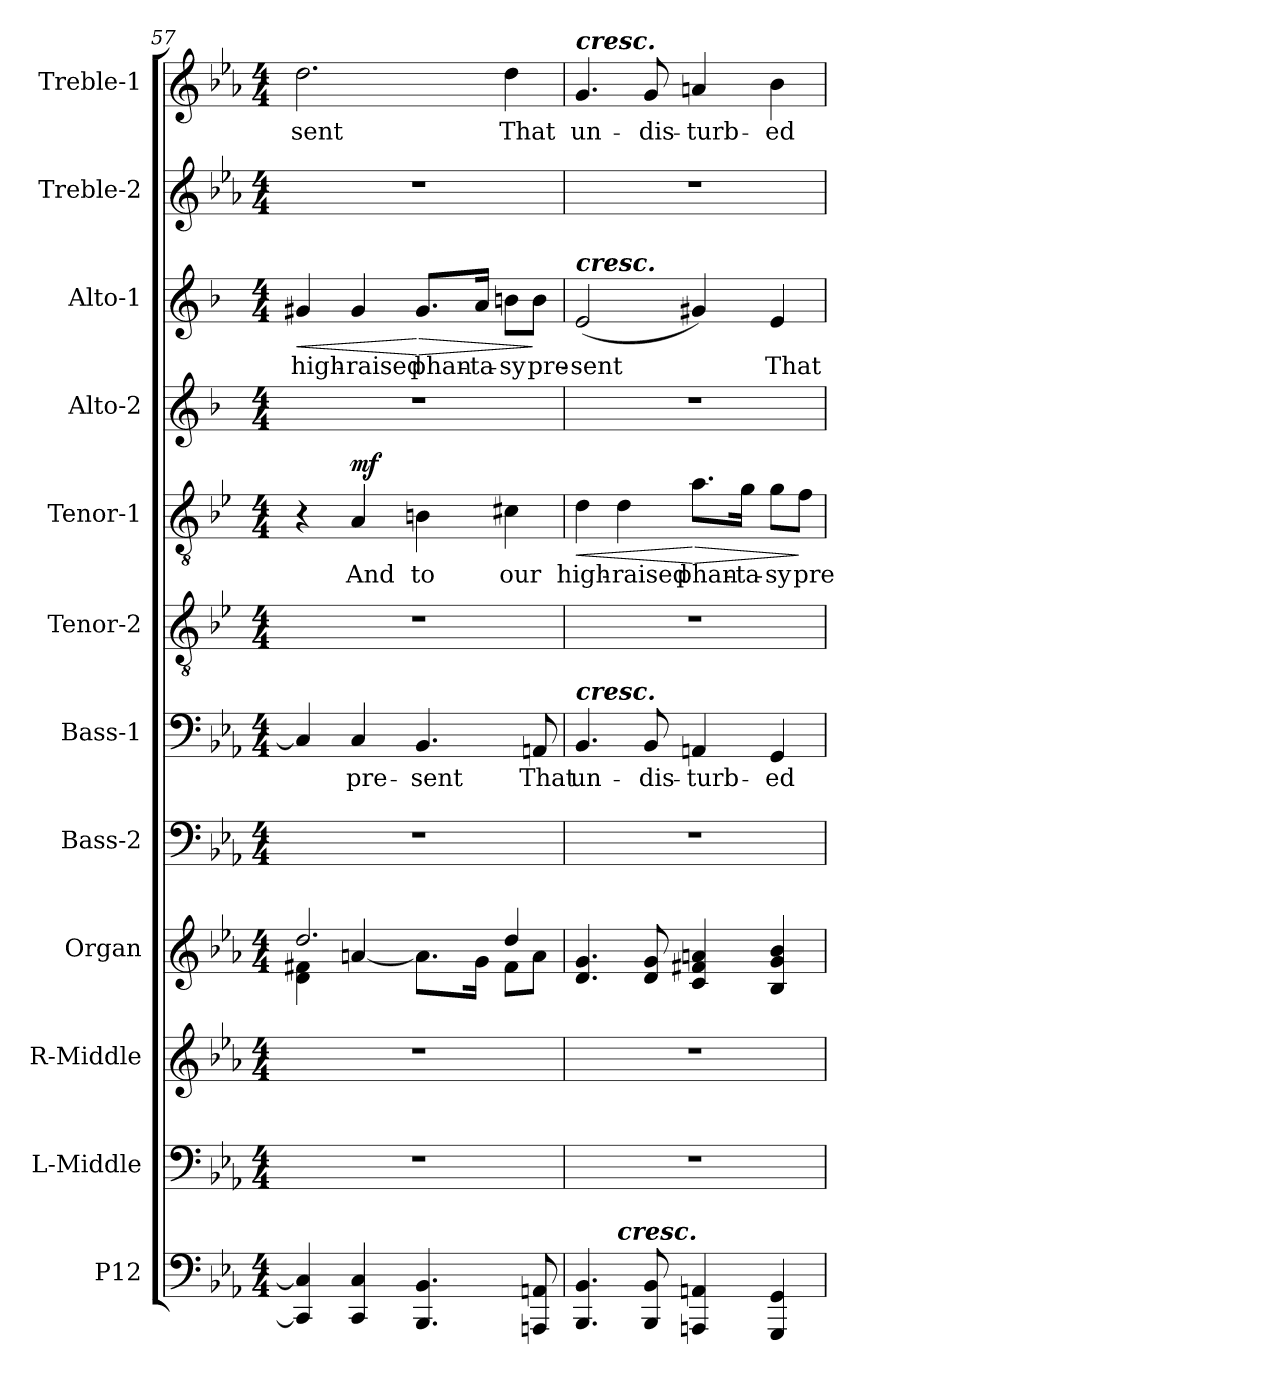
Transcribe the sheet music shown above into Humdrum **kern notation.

**kern	**kern	**kern	**kern	**kern	**kern	**text	**kern	**kern	**text	**dynam	**kern	**kern	**text	**dynam	**kern	**kern	**text
*part12	*part11	*part10	*part9	*part8	*part7	*part7	*part6	*part5	*part5	*part5	*part4	*part3	*part3	*part3	*part2	*part1	*part1
*staff12	*staff11	*staff10	*staff9	*staff8	*staff7	*staff7	*staff6	*staff5	*staff5	*staff5	*staff4	*staff3	*staff3	*staff3	*staff2	*staff1	*staff1
*I"P12	*I"L-Middle	*I"R-Middle	*I"Organ	*I"Bass-2	*I"Bass-1	*	*I"Tenor-2	*I"Tenor-1	*	*	*I"Alto-2	*I"Alto-1	*	*	*I"Treble-2	*I"Treble-1	*
*	*I'L-M	*	*	*I'B2:	*I'B:	*	*I'T2:	*I'T:	*	*	*I'A2:	*I'A:	*	*	*	*	*
*clefF4	*clefF4	*clefG2	*clefG2	*clefF4	*clefF4	*	*clefGv2	*clefGv2	*	*	*clefG2	*clefG2	*	*	*clefG2	*clefG2	*
*	*	*	*	*	*	*	*ITrd4c7	*ITrd4c7	*	*	*ITrd1c2	*ITrd1c2	*	*	*ITrd-7c-12	*ITrd-7c-12	*
*k[b-e-a-]	*k[b-e-a-]	*k[b-e-a-]	*k[b-e-a-]	*k[b-e-a-]	*k[b-e-a-]	*	*k[b-e-a-]	*k[b-e-a-]	*	*	*k[b-e-a-]	*k[b-e-a-]	*	*	*k[b-e-a-]	*k[b-e-a-]	*
*E-:	*E-:	*E-:	*E-:	*E-:	*E-:	*	*E-:	*E-:	*	*	*E-:	*E-:	*	*	*E-:	*E-:	*
*M4/4	*M4/4	*M4/4	*M4/4	*M4/4	*M4/4	*	*M4/4	*M4/4	*	*	*M4/4	*M4/4	*	*	*M4/4	*M4/4	*
=57	=57	=57	=57	=57	=57	=57	=57	=57	=57	=57	=57	=57	=57	=57	=57	=57	=57
*	*	*	*^	*	*	*	*	*	*	*	*	*	*	*	*	*	*
!	!	!	!	!	!	!	!	!	!	!	!	!	!	!LO:LY:b:color=#000000	!LO:HP:b	!	!	!
!	!	!	!	!	!	!	!	!	!	!	!	!	!	!	!	!	!	!LO:LY:b:color=#000000
4CCi/] 4Ci]	1r	1r	2.ddi/	4di\ 4f#Xi	1r	4Ci/]	.	1r	4r	.	.	1r	4f#Xi/	high-	<	1r	2.dddi\	-sent
!	!	!	!	!	!	!	!LO:LY:b:color=#000000	!	!	!	!	!	!	!	!	!	!	!
!	!	!	!	!	!	!	!	!	!	!LO:LY:b:color=#000000	!	!	!	!	!	!	!	!
!	!	!	!	!	!	!	!	!	!	!	!	!	!	!LO:LY:b:color=#000000	!	!	!	!
4CCi/ 4Ci	.	.	.	[4ani/	.	4Ci/	pre-	.	4Di/	And	mf	.	4f#i/	-raised	.	.	.	.
!	!	!	!	!	!	!	!LO:LY:b:color=#000000	!	!	!	!	!	!	!	!	!	!	!
!	!	!	!	!	!	!	!	!	!	!LO:LY:b:color=#000000	!	!	!	!	!	!	!	!
!	!	!	!	!	!	!	!	!	!	!	!	!	!	!LO:LY:b:color=#000000	!LO:HP:n=1:b	!	!	!
4.BBB-i/ 4.BB-i	.	.	.	8.ai\L]	.	4.BB-i/	-sent	.	4Eni\	to	.	.	8.f#i/L	phan-	[ >	.	.	.
!	!	!	!	!	!	!	!	!	!	!	!	!	!	!LO:LY:b:color=#000000	!	!	!	!
.	.	.	.	16gi\Jk	.	.	.	.	.	.	.	.	16gi/Jk	-ta-	.	.	.	.
!	!	!	!	!	!	!	!	!	!	!LO:LY:b:color=#000000	!	!	!	!	!	!	!	!
!	!	!	!	!	!	!	!	!	!	!	!	!	!	!LO:LY:b:color=#000000	!	!	!	!
!	!	!	!	!	!	!	!	!	!	!	!	!	!	!	!	!	!	!LO:LY:b:color=#000000
.	.	.	4ddi/	8f#i\L	.	.	.	.	4F#Xi\	our	.	.	8ani\L	-sy	.	.	4dddi\	That
!	!	!	!	!	!	!	!LO:LY:b:color=#000000	!	!	!	!	!	!	!	!	!	!	!
!	!	!	!	!	!	!	!	!	!	!	!	!	!	!LO:LY:b:color=#000000	!	!	!	!
8AAAni/ 8AAni	.	.	.	8ai\J	.	8AAni/	That	.	.	.	.	.	8ai\J	pre-	]	.	.	.
*	*	*	*v	*v	*	*	*	*	*	*	*	*	*	*	*	*	*	*
=58	=58	=58	=58	=58	=58	=58	=58	=58	=58	=58	=58	=58	=58	=58	=58	=58	=58
*	*	*	*^	*	*	*	*	*	*	*	*	*	*	*	*	*	*
!	!	!	!	!	!	!	!LO:LY:b:color=#000000	!	!	!	!	!	!	!	!	!	!	!
*	*	*	*v	*v	*	*	*	*	*	*	*	*	*	*	*	*	*	*
*	*	*	*^	*	*	*	*	*	*	*	*	*	*	*	*	*	*
!	!	!	!	!	!	!	!	!	!	!LO:LY:b:color=#000000	!LO:HP:b	!	!	!	!	!	!	!
*	*	*	*v	*v	*	*	*	*	*	*	*	*	*	*	*	*	*	*
*	*	*	*^	*	*	*	*	*	*	*	*	*	*	*	*	*	*
!	!	!	!	!	!	!	!	!	!	!	!	!	!	!LO:LY:b:color=#000000	!	!	!	!
*	*	*	*v	*v	*	*	*	*	*	*	*	*	*	*	*	*	*	*
*	*	*	*^	*	*	*	*	*	*	*	*	*	*	*	*	*	*
!	!	!	!	!	!	!	!	!	!	!	!	!	!	!	!	!	!LO:TX:a:Bi:t=cresc.	!
!	!	!	!	!	!	!	!	!	!	!	!	!	!LO:TX:a:Bi:t=cresc.	!	!	!	!	!
!	!	!	!	!	!	!LO:TX:a:Bi:t=cresc.	!	!	!	!	!	!	!	!	!	!	!	!
!LO:TX:a:Bi:t=poco	!	!	!	!	!	!	!	!	!	!	!	!	!	!	!	!	!	!
!	!	!	!	!	!	!	!	!	!	!	!	!	!	!	!	!	!	!LO:LY:b:color=#000000
*^	*	*	*v	*v	*	*	*	*	*	*	*	*	*	*	*	*	*	*
4.BBB-i/ 4.BB-i	4ryy	1r	1r	4.di/ 4.gi	1r	4.BB-i/	un-	1r	4Gi\	high-	<	1r	(2di/	-sent	.	1r	4.ggi/	un-
!	!LO:TX:a:Bi:t=cresc.	!	!	!	!	!	!	!	!	!	!	!	!	!	!	!	!	!
!	!	!	!	!	!	!	!	!	!	!LO:LY:b:color=#000000	!	!	!	!	!	!	!	!
.	2.ryy	.	.	.	.	.	.	.	4Gi\	-raised	.	.	.	.	.	.	.	.
!	!	!	!	!	!	!	!LO:LY:b:color=#000000	!	!	!	!	!	!	!	!	!	!	!
!	!	!	!	!	!	!	!	!	!	!	!	!	!	!	!	!	!	!LO:LY:b:color=#000000
8BBB-i/ 8BB-i	.	.	.	8di/ 8gi	.	8BB-i/	-dis-	.	.	.	.	.	.	.	.	.	8ggi/	-dis-
!	!	!	!	!	!	!	!LO:LY:b:color=#000000	!	!	!	!	!	!	!	!	!	!	!
!	!	!	!	!	!	!	!	!	!	!LO:LY:b:color=#000000	!LO:HP:n=1:b	!	!	!	!	!	!	!
!	!	!	!	!	!	!	!	!	!	!	!	!	!	!	!	!	!	!LO:LY:b:color=#000000
4AAAni/ 4AAni	.	.	.	4ci/ 4f#Xi 4ani	.	4AAni/	-turb-	.	8.di\L	phan-	[ >	.	4f#Xi/)	.	.	.	4aani/	-turb-
!	!	!	!	!	!	!	!	!	!	!LO:LY:b:color=#000000	!	!	!	!	!	!	!	!
.	.	.	.	.	.	.	.	.	16ci\Jk	-ta-	.	.	.	.	.	.	.	.
!	!	!	!	!	!	!	!LO:LY:b:color=#000000	!	!	!	!	!	!	!	!	!	!	!
!	!	!	!	!	!	!	!	!	!	!LO:LY:b:color=#000000	!	!	!	!	!	!	!	!
!	!	!	!	!	!	!	!	!	!	!	!	!	!	!LO:LY:b:color=#000000	!	!	!	!
!	!	!	!	!	!	!	!	!	!	!	!	!	!	!	!	!	!	!LO:LY:b:color=#000000
4GGGi/ 4GGi	.	.	.	4B-i/ 4gi 4b-i	.	4GGi/	-ed	.	8ci\L	-sy	.	.	4di/	That	.	.	4bb-i\	-ed
!	!	!	!	!	!	!	!	!	!	!LO:LY:b:color=#000000	!	!	!	!	!	!	!	!
.	.	.	.	.	.	.	.	.	8B-i\J	pre-	]	.	.	.	.	.	.	.
*v	*v	*	*	*	*	*	*	*	*	*	*	*	*	*	*	*	*	*
=	=	=	=	=	=	=	=	=	=	=	=	=	=	=	=	=	=
*-	*-	*-	*-	*-	*-	*-	*-	*-	*-	*-	*-	*-	*-	*-	*-	*-	*-
